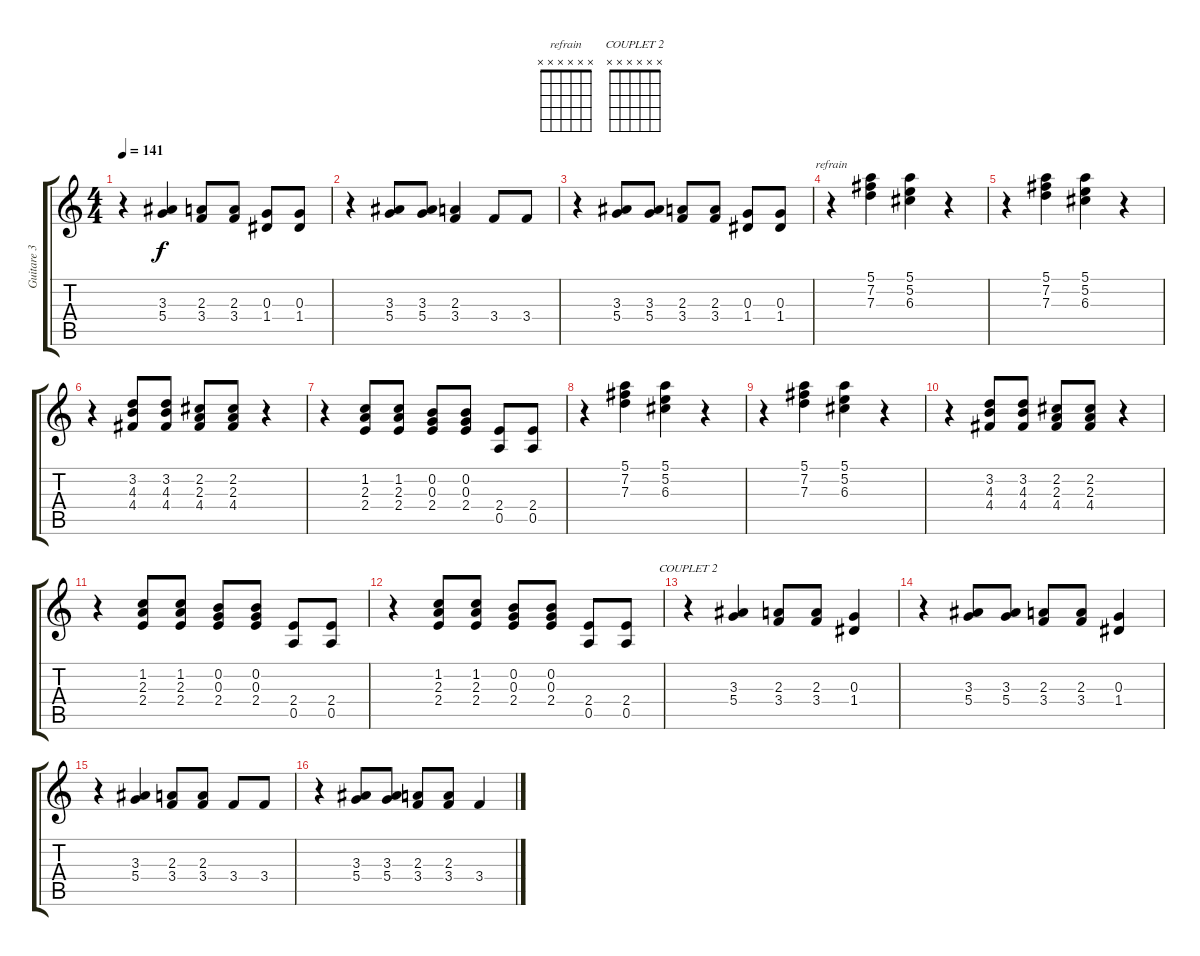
\track ("Guitare 3" "Guitare 3") {instrument distortionguitar}
\staff {score tabs}
\tuning (E4 B3 G3 D3 A2 E2) {hide}
\chord ("refrain" x x x x x x)
\chord ("COUPLET 2" x x x x x x)
\ts (4 4)
\tempo 141
\clef g2
\ks c
r.4{dy f} (3.3 5.4).4 (2.3 3.4).8 (2.3 3.4).8 (0.3 1.4).8 (0.3 1.4).8 |
r.4 (3.3 5.4).8 (3.3 5.4).8 (2.3 3.4).4 3.4.8 3.4.8 |
r.4 (3.3 5.4).8 (3.3 5.4).8 (2.3 3.4).8 (2.3 3.4).8 (0.3 1.4).8 (0.3 1.4).8 |
r.4{ch "refrain"} (5.1 7.2 7.3).4 (5.1 5.2 6.3).4 r.4 |
r.4 (5.1 7.2 7.3).4 (5.1 5.2 6.3).4 r.4 |
r.4 (3.2 4.3 4.4).8 (3.2 4.3 4.4).8 (2.2 2.3 4.4).8 (2.2 2.3 4.4).8 r.4 |
r.4 (1.2 2.3 2.4).8 (1.2 2.3 2.4).8 (0.2 0.3 2.4).8 (0.2 0.3 2.4).8 (2.4 0.5).8 (2.4 0.5).8 |
r.4 (5.1 7.2 7.3).4 (5.1 5.2 6.3).4 r.4 |
r.4 (5.1 7.2 7.3).4 (5.1 5.2 6.3).4 r.4 |
r.4 (3.2 4.3 4.4).8 (3.2 4.3 4.4).8 (2.2 2.3 4.4).8 (2.2 2.3 4.4).8 r.4 |
r.4 (1.2 2.3 2.4).8 (1.2 2.3 2.4).8 (0.2 0.3 2.4).8 (0.2 0.3 2.4).8 (2.4 0.5).8 (2.4 0.5).8 |
r.4 (1.2 2.3 2.4).8 (1.2 2.3 2.4).8 (0.2 0.3 2.4).8 (0.2 0.3 2.4).8 (2.4 0.5).8 (2.4 0.5).8 |
r.4{ch "COUPLET 2"} (3.3 5.4).4 (2.3 3.4).8 (2.3 3.4).8 (0.3 1.4).4 |
r.4 (3.3 5.4).8 (3.3 5.4).8 (2.3 3.4).8 (2.3 3.4).8 (0.3 1.4).4 |
r.4 (3.3 5.4).4 (2.3 3.4).8 (2.3 3.4).8 3.4.8 3.4.8 |
r.4 (3.3 5.4).8 (3.3 5.4).8 (2.3 3.4).8 (2.3 3.4).8 3.4.4
